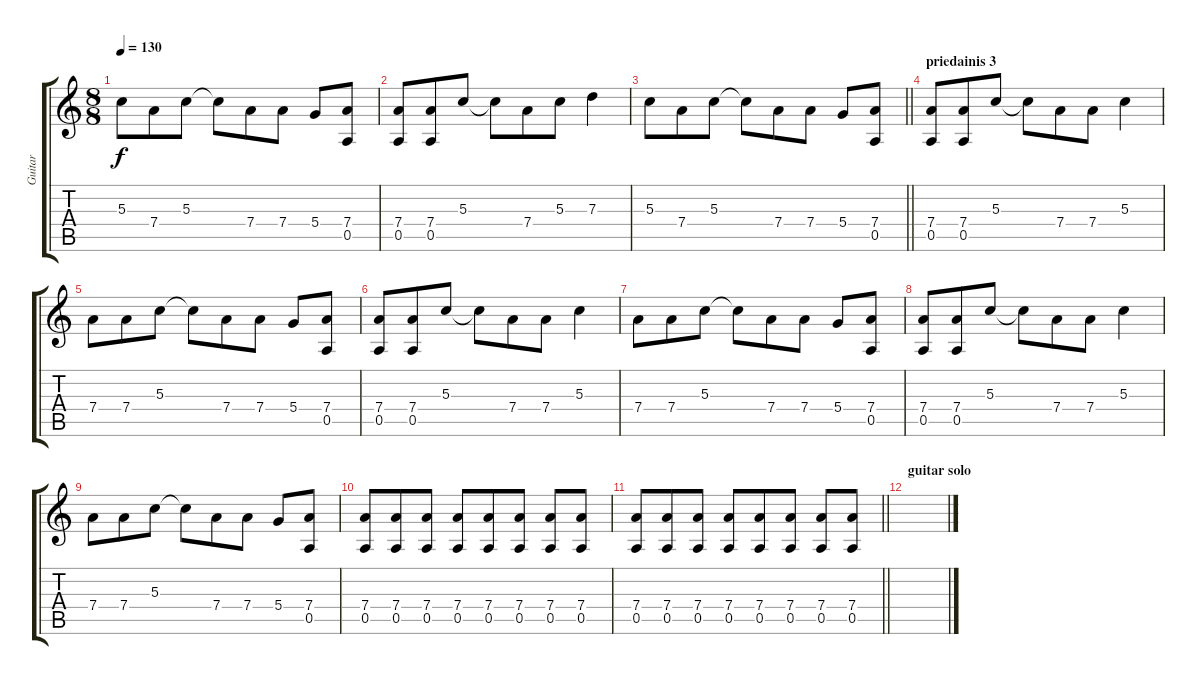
\track ("Guitar" "Guitar") {instrument distortionguitar}
\staff {score tabs}
\tuning (E4 B3 G3 D3 A2 E2) {hide}
\ts (8 8)
\tempo 130
\clef g2
\ks c
5.3.8{dy f} 7.4.8 5.3.8 5.3{t}.8 7.4.8 7.4.8 5.4.8 (7.4 0.5).8 |
(7.4 0.5).8 (7.4 0.5).8 5.3.8 5.3{t}.8 7.4.8 5.3.8 7.3.4 |
\barLineRight lightlight
5.3.8 7.4.8 5.3.8 5.3{t}.8 7.4.8 7.4.8 5.4.8 (7.4 0.5).8 |
\section ("" "priedainis 3")
(7.4 0.5).8 (7.4 0.5).8 5.3.8 5.3{t}.8 7.4.8 7.4.8 5.3.4 |
7.4.8 7.4.8 5.3.8 5.3{t}.8 7.4.8 7.4.8 5.4.8 (7.4 0.5).8 |
(7.4 0.5).8 (7.4 0.5).8 5.3.8 5.3{t}.8 7.4.8 7.4.8 5.3.4 |
7.4.8 7.4.8 5.3.8 5.3{t}.8 7.4.8 7.4.8 5.4.8 (7.4 0.5).8 |
(7.4 0.5).8 (7.4 0.5).8 5.3.8 5.3{t}.8 7.4.8 7.4.8 5.3.4 |
7.4.8 7.4.8 5.3.8 5.3{t}.8 7.4.8 7.4.8 5.4.8 (7.4 0.5).8 |
(7.4 0.5).8 (7.4 0.5).8 (7.4 0.5).8 (7.4 0.5).8 (7.4 0.5).8 (7.4 0.5).8 (7.4 0.5).8 (7.4 0.5).8 |
\barLineRight lightlight
(7.4 0.5).8 (7.4 0.5).8 (7.4 0.5).8 (7.4 0.5).8 (7.4 0.5).8 (7.4 0.5).8 (7.4 0.5).8 (7.4 0.5).8 |
\section ("" "guitar solo")
